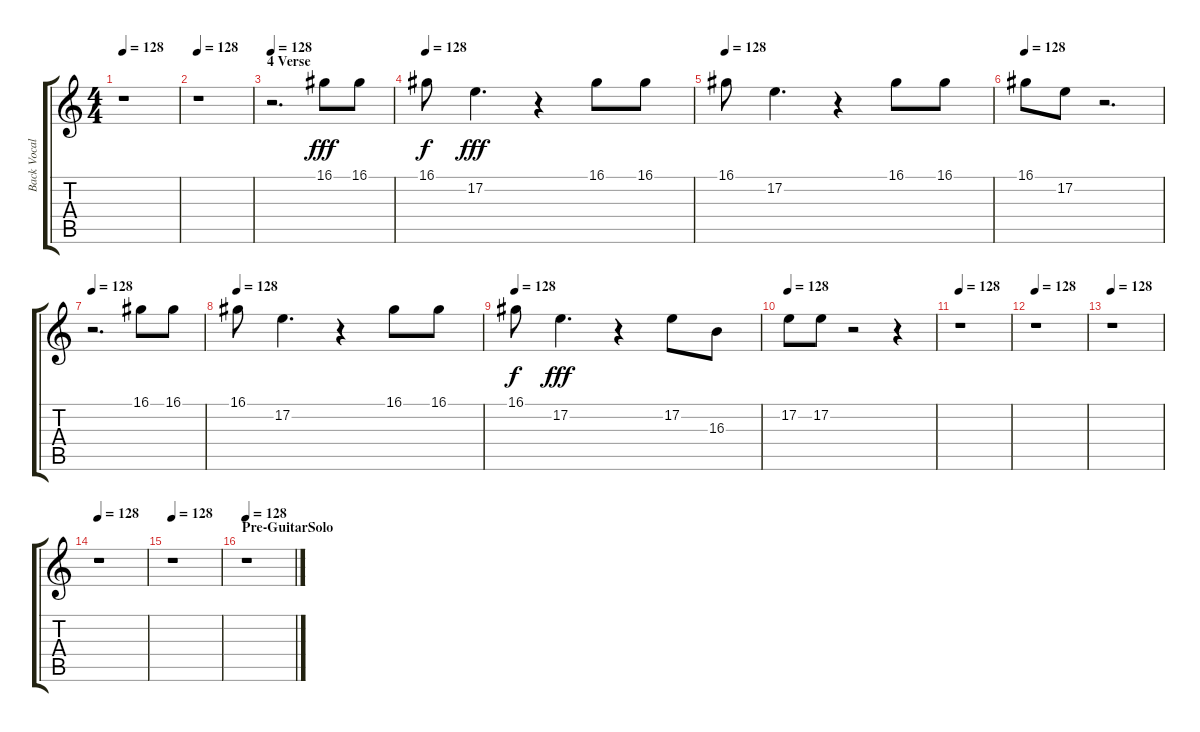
\track ("Back Vocals" "Back Vocal") {instrument lead2sawtooth}
\staff {score tabs}
\tuning (E4 B3 G3 D3 A2 E2) {hide}
\ts (4 4)
\tempo 128
\clef g2
\ks c
r.1{dy fff} |
\tempo 128
r.1 |
\section ("" "4 Verse")
\tempo 128
r.2{d} 16.1.8 16.1.8 |
\tempo 128
16.1.8{dy f} 17.2.4{d dy fff} r.4 16.1.8 16.1.8 |
\tempo 128
16.1.8 17.2.4{d} r.4 16.1.8 16.1.8 |
\tempo 128
16.1.8 17.2.8 r.2{d} |
\tempo 128
r.2{d} 16.1.8 16.1.8 |
\tempo 128
16.1.8 17.2.4{d} r.4 16.1.8 16.1.8 |
\tempo 128
16.1.8{dy f} 17.2.4{d dy fff} r.4 17.2.8 16.3.8 |
\tempo 128
17.2.8 17.2.8 r.2 r.4 |
\tempo 128
r.1 |
\tempo 128
r.1 |
\tempo 128
r.1 |
\tempo 128
r.1 |
\tempo 128
r.1 |
\section ("" "Pre-GuitarSolo")
\tempo 128
r.1
